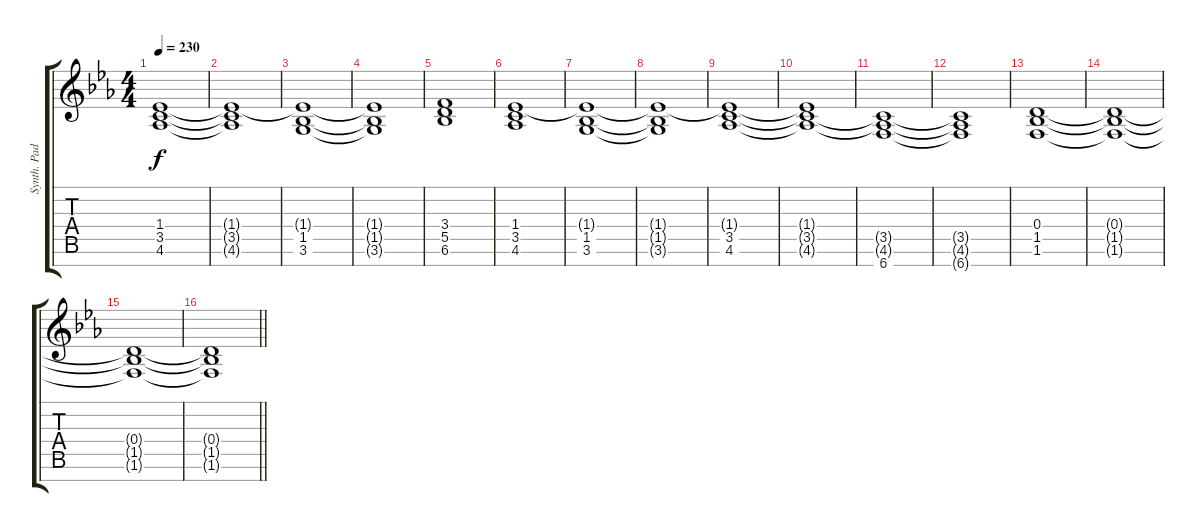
\track ("Synth. Pad" "Synth. Pad") {instrument pad2warm}
\staff {score tabs}
\tuning (E5 B4 G4 D4 A3 E3 B2) {hide}
\ts (4 4)
\tempo 230
\clef g2
\ks eb
(1.4{t} 3.5 4.6).1{dy f} |
(1.4{t} 3.5{t} 4.6{t}).1 |
(1.4{t} 1.5 3.6).1 |
(1.4{t} 1.5{t} 3.6{t}).1 |
(3.4 5.5 6.6).1 |
(1.4 3.5 4.6).1 |
(1.4{t} 1.5 3.6).1 |
(1.4{t} 1.5{t} 3.6{t}).1 |
(1.4{t} 3.5 4.6).1 |
(1.4{t} 3.5{t} 4.6{t}).1 |
(3.5{t} 4.6{t} 6.7).1 |
(3.5{t} 4.6{t} 6.7{t}).1 |
(0.4 1.5 1.6).1 |
(0.4{t} 1.5{t} 1.6{t}).1 |
(0.4{t} 1.5{t} 1.6{t}).1 |
\barLineRight lightlight
(0.4{t} 1.5{t} 1.6{t}).1
